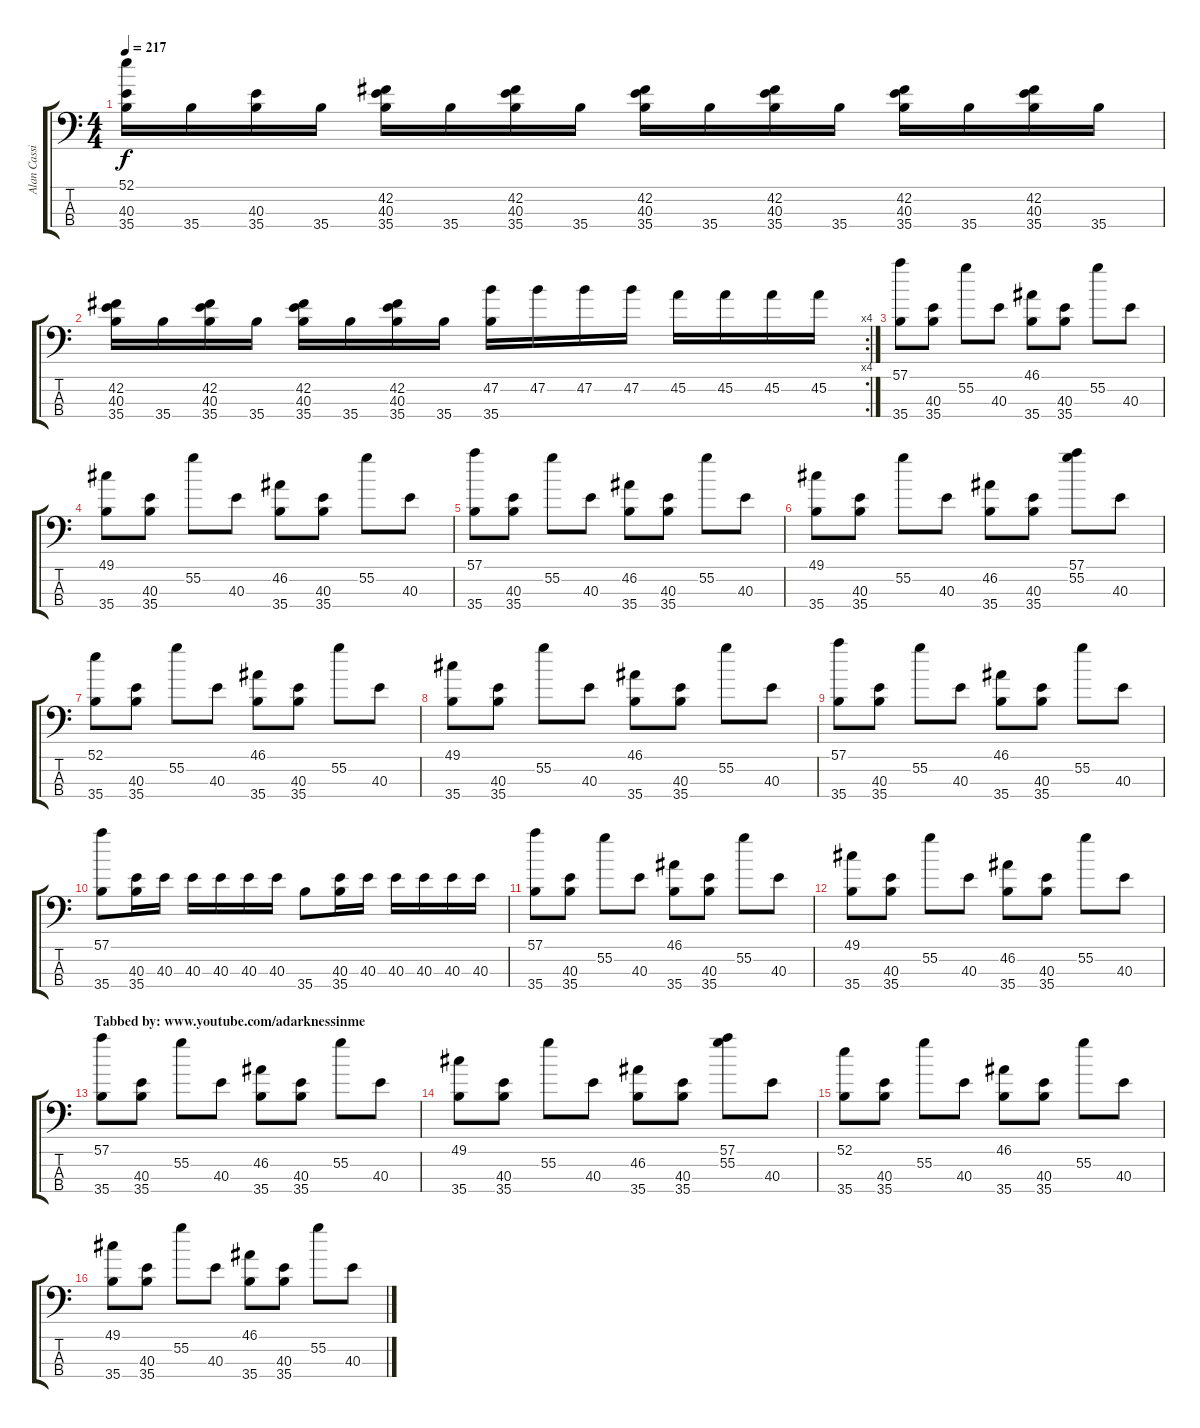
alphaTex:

\track ("Alan Cassidy (Drums)" "Alan Cassi") {instrument acousticgrandpiano}
\staff {score tabs}
\tuning (C-1 C-1 C-1 C-1) {hide}
\ts (4 4)
\tempo 217
\clef f4
\ks c
(52.1 40.3 35.4).16{dy f} 35.4.16 (40.3 35.4).16 35.4.16 (42.2 40.3 35.4).16 35.4.16 (42.2 40.3 35.4).16 35.4.16 (42.2 40.3 35.4).16 35.4.16 (42.2 40.3 35.4).16 35.4.16 (42.2 40.3 35.4).16 35.4.16 (42.2 40.3 35.4).16 35.4.16 |
\rc 4
(42.2 40.3 35.4).16 35.4.16 (42.2 40.3 35.4).16 35.4.16 (42.2 40.3 35.4).16 35.4.16 (42.2 40.3 35.4).16 35.4.16 (47.2 35.4).16 47.2.16 47.2.16 47.2.16 45.2.16 45.2.16 45.2.16 45.2.16 |
(57.1 35.4).8 (40.3 35.4).8 55.2.8 40.3.8 (46.1 35.4).8 (40.3 35.4).8 55.2.8 40.3.8 |
(49.1 35.4).8 (40.3 35.4).8 55.2.8 40.3.8 (46.2 35.4).8 (40.3 35.4).8 55.2.8 40.3.8 |
(57.1 35.4).8 (40.3 35.4).8 55.2.8 40.3.8 (46.2 35.4).8 (40.3 35.4).8 55.2.8 40.3.8 |
(49.1 35.4).8 (40.3 35.4).8 55.2.8 40.3.8 (46.2 35.4).8 (40.3 35.4).8 (57.1 55.2).8 40.3.8 |
(52.1 35.4).8 (40.3 35.4).8 55.2.8 40.3.8 (46.1 35.4).8 (40.3 35.4).8 55.2.8 40.3.8 |
(49.1 35.4).8 (40.3 35.4).8 55.2.8 40.3.8 (46.1 35.4).8 (40.3 35.4).8 55.2.8 40.3.8 |
(57.1 35.4).8 (40.3 35.4).8 55.2.8 40.3.8 (46.1 35.4).8 (40.3 35.4).8 55.2.8 40.3.8 |
(57.1 35.4).8 (40.3 35.4).16 40.3.16 40.3.16 40.3.16 40.3.16 40.3.16 35.4.8 (40.3 35.4).16 40.3.16 40.3.16 40.3.16 40.3.16 40.3.16 |
(57.1 35.4).8 (40.3 35.4).8 55.2.8 40.3.8 (46.1 35.4).8 (40.3 35.4).8 55.2.8 40.3.8 |
(49.1 35.4).8 (40.3 35.4).8 55.2.8 40.3.8 (46.2 35.4).8 (40.3 35.4).8 55.2.8 40.3.8 |
\section ("" "Tabbed by: www.youtube.com/adarknessinme")
(57.1 35.4).8 (40.3 35.4).8 55.2.8 40.3.8 (46.2 35.4).8 (40.3 35.4).8 55.2.8 40.3.8 |
(49.1 35.4).8 (40.3 35.4).8 55.2.8 40.3.8 (46.2 35.4).8 (40.3 35.4).8 (57.1 55.2).8 40.3.8 |
(52.1 35.4).8 (40.3 35.4).8 55.2.8 40.3.8 (46.1 35.4).8 (40.3 35.4).8 55.2.8 40.3.8 |
(49.1 35.4).8 (40.3 35.4).8 55.2.8 40.3.8 (46.1 35.4).8 (40.3 35.4).8 55.2.8 40.3.8
